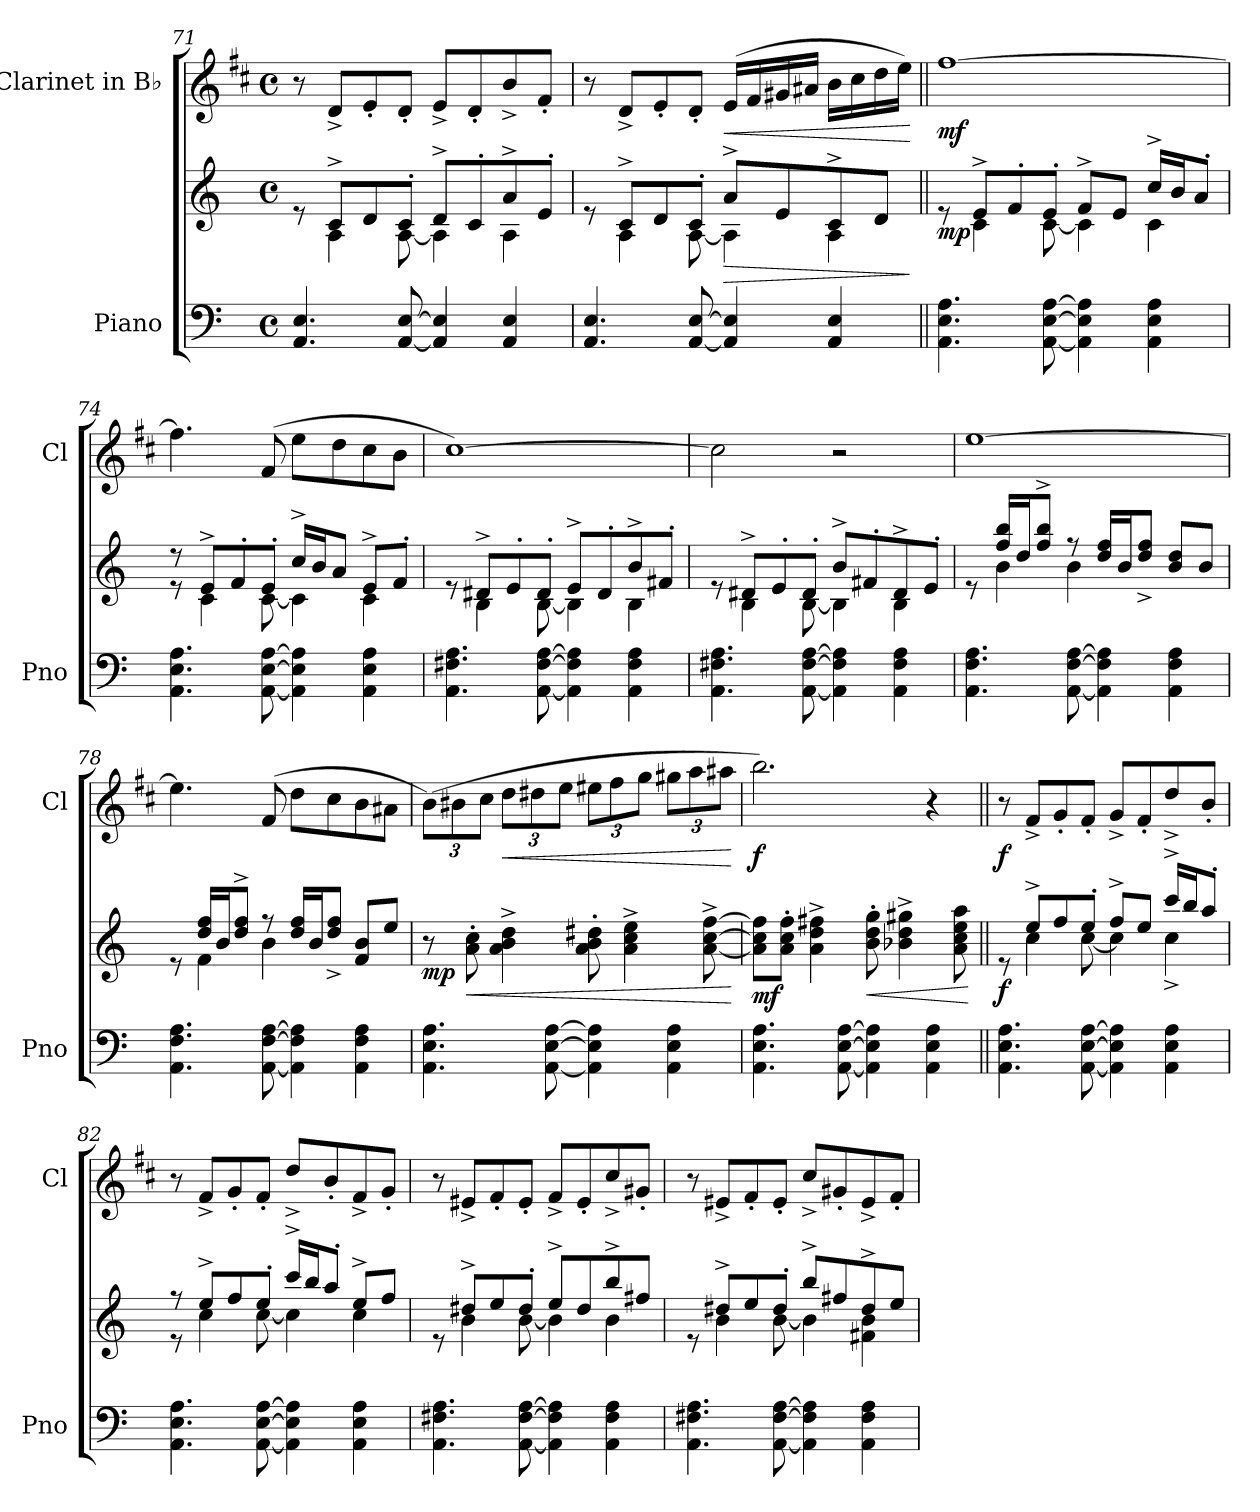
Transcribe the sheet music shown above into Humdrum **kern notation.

**kern	**kern	**dynam	**kern	**dynam
*part2	*part2	*part2	*part1	*part1
*staff3	*staff2	*staff2/3	*staff1	*staff1
*I"Piano	*	*	*I"Clarinet in B♭	*
*I'Pno	*	*	*I'Cl	*
*clefF4	*clefG2	*	*clefG2	*
*	*	*	*ITrd1c2	*
*k[]	*k[]	*	*k[]	*
*M4/4	*M4/4	*	*M4/4	*
*met(c)	*met(c)	*	*met(c)	*
=71	=71	=71	=71	=71
*	*^	*	*	*
4.AA/ 4.E/	8re	8ryy	.	8r	.
.	8c^/L	4A\	.	8c^/L	.
.	8d/	.	.	8d'/	.
[8AA/ [8E/	8c'/J	[8A\	.	8c'/J	.
4AA/] 4E/]	8d^/L	4A\]	.	8d^/L	.
.	8c'/	.	.	8c'/	.
4AA/ 4E/	8a^/	4A\	.	8a^/	.
.	8e'/J	.	.	8e'/J	.
!!LO:LB:g=z
=72	=72	=72	=72	=72	=72
4.AA/ 4.E/	8re	8ryy	.	8r	.
.	8c^/L	4A\	.	8c^/L	.
.	8d/	.	.	8d'/	.
[8AA/ [8E/	8c'/J	[8A\	.	8c'/J	.
!	!	!	!LO:HP:b	!	!LO:HP:b
4AA/] 4E/]	8a^/L	4A\]	>	(>16d/LL	<
.	.	.	.	16e/	.
.	8e/	.	.	16f#X/	.
.	.	.	.	16g#X/JJ	.
4AA/ 4E/	8c^/	4A\	.	16a\LL	.
.	.	.	.	16b\	.
.	8d/J	.	.	16cc\	.
.	.	.	.	16dd\JJ)	.
*	*v	*v	*	*	*
.	.	]	.	[
=73||	=73||	=73||	=73||	=73||
*	*^	*	*	*
!	!	!	!LO:DY:b	!	!LO:DY:b
4.AA\ 4.E\ 4.A\	8re	8ryy	mp	[1ee	mf
.	8e^/L	4c\	.	.	.
.	8f'/	.	.	.	.
[8AA\ [8E\ [8A\	8e'/J	[8c\	.	.	.
4AA\] 4E\] 4A\]	8f^/L	4c\]	.	.	.
.	8e/J	.	.	.	.
4AA\ 4E\ 4A\	16cc^/LL	4c\	.	.	.
.	16b/J	.	.	.	.
.	8a'/J	.	.	.	.
=74	=74	=74	=74	=74	=74
4.AA\ 4.E\ 4.A\	8r	8re	.	4.ee\]	.
.	8e^/L	4c\	.	.	.
.	8f'/	.	.	.	.
[8AA\ [8E\ [8A\	8e'/J	[8c\	.	(8e/	.
4AA\] 4E\] 4A\]	16cc^/LL	4c\]	.	8dd\L	.
.	16b/J	.	.	.	.
.	8a/J	.	.	8cc\	.
4AA\ 4E\ 4A\	8e^/L	4c\	.	8b\	.
.	8f'/J	.	.	8a\J	.
=75	=75	=75	=75	=75	=75
4.AA\ 4.F#X\ 4.A\	8re	8ryy	.	[1b)	.
.	8d#X^/L	4B\	.	.	.
.	8e'/	.	.	.	.
[8AA\ [8F#\ [8A\	8d#'/J	[8B\	.	.	.
4AA\] 4F#\] 4A\]	8e^/L	4B\]	.	.	.
.	8d#'/	.	.	.	.
4AA\ 4F#\ 4A\	8b^/	4B\	.	.	.
.	8f#X'/J	.	.	.	.
!!LO:LB:g=z
=76	=76	=76	=76	=76	=76
4.AA\ 4.F#X\ 4.A\	8re	8ryy	.	2b\]	.
.	8d#X^/L	4B\	.	.	.
.	8e'/	.	.	.	.
[8AA\ [8F#\ [8A\	8d#'/J	[8B\	.	.	.
4AA\] 4F#\] 4A\]	8b^/L	4B\]	.	2r	.
.	8f#X'/	.	.	.	.
4AA\ 4F#\ 4A\	8d#^/	4B\	.	.	.
.	8e'/J	.	.	.	.
=77	=77	=77	=77	=77	=77
4.AA\ 4.F\ 4.A\	8re	8ryy	.	[1dd	.
.	16ff/ 16bb/LL	4b\	.	.	.
.	16dd/J	.	.	.	.
.	8ff/^ 8bb/^J	.	.	.	.
[8AA\ [8F\ [8A\	8r	4b\	.	.	.
4AA\] 4F\] 4A\]	16dd/ 16ff/LL	.	.	.	.
.	16b/J	.	.	.	.
.	8dd/^ 8ff/^J	4.ryy	.	.	.
4AA\ 4F\ 4A\	8b/ 8dd/L	.	.	.	.
.	8b/J	.	.	.	.
=78	=78	=78	=78	=78	=78
4.AA\ 4.F\ 4.A\	8re	8ryy	.	4.dd\]	.
.	16dd/ 16ff/LL	4f\	.	.	.
.	16b/J	.	.	.	.
.	8dd/^ 8ff/^J	.	.	.	.
[8AA\ [8F\ [8A\	8r	4b\	.	(8e/	.
4AA\] 4F\] 4A\]	16dd/ 16ff/LL	.	.	8cc\L	.
.	16b/J	.	.	.	.
.	8dd/^ 8ff/^J	4.ryy	.	8b\	.
4AA\ 4F\ 4A\	8f/ 8b/L	.	.	8a\	.
.	8ee/J	.	.	8g#X\J	.
*	*v	*v	*	*	*
=79	=79	=79	=79	=79
*	*	*	*Xbrackettup	*
!	!	!LO:DY:b	!	!
4.AA\ 4.E\ 4.A\	8r	mp	(>12a\L)	.
.	.	.	12a#X\	.
!	!	!LO:HP:b	!	!
.	8a\' 8cc\'	<	.	.
.	.	.	12b\J	.
!	!	!	!	!LO:HP:b
.	4a\^ 4b\^ 4dd\^	.	12cc\L	<
.	.	.	12cc#X\	.
[8AA\ [8E\ [8A\	.	.	.	.
.	.	.	12dd\J	.
4AA\] 4E\] 4A\]	8a\' 8b\' 8dd#X\'	.	12dd#X\L	.
.	.	.	12ee\	.
.	4a\^ 4cc\^ 4ee\^	.	.	.
.	.	.	12ff\J	.
4AA\ 4E\ 4A\	.	.	12ff#X\L	.
.	.	.	12gg\	.
.	[8a\^ [8cc\^ [8ff\^	.	.	.
.	.	.	12gg#X\J	.
.	.	[	.	[
!!LO:LB:g=z
=80	=80	=80	=80	=80
!	!	!LO:DY:b	!	!LO:DY:b
4.AA\ 4.E\ 4.A\	8a\] 8cc\] 8ff\]L	mf	2.aa\)	f
.	8a\' 8cc\' 8ff\'J	.	.	.
.	4a\^ 4dd\^ 4ff#X\^	.	.	.
[8AA\ [8E\ [8A\	.	.	.	.
!	!	!LO:HP:b	!	!
4AA\] 4E\] 4A\]	8b\' 8dd\' 8gg\'	<	.	.
.	4b-X\^ 4dd\^ 4gg#X\^	.	.	.
4AA\ 4E\ 4A\	.	.	4r	.
.	8a\ 8cc\ 8ee\ 8aa\	.	.	.
.	.	[	.	.
=81||	=81||	=81||	=81||	=81||
*	*^	*	*	*
!	!	!	!LO:DY:b	!	!LO:DY:b
4.AA\ 4.E\ 4.A\	8re	8ryy	f	8r	f
.	8ee^/L	4cc\	.	8e^/L	.
.	8ff/	.	.	8f'/	.
[8AA\ [8E\ [8A\	8ee'/J	[8cc\	.	8e'/J	.
4AA\] 4E\] 4A\]	8ff^/L	4cc\]	.	8f^/L	.
.	8ee/J	.	.	8e'/	.
4AA\ 4E\ 4A\	16ccc^/LL	4cc^\	.	8cc^/	.
.	16bb/J	.	.	.	.
.	8aa'/J	.	.	8a'/J	.
=82	=82	=82	=82	=82	=82
4.AA\ 4.E\ 4.A\	8r	8re	.	8r	.
.	8ee^/L	4cc\	.	8e^/L	.
.	8ff/	.	.	8f'/	.
[8AA\ [8E\ [8A\	8ee'/J	[8cc\	.	8e'/J	.
4AA\] 4E\] 4A\]	16ccc^/LL	4cc\]	.	8cc^/L	.
.	16bb/J	.	.	.	.
.	8aa'/J	.	.	8a'/	.
4AA\ 4E\ 4A\	8ee^/L	4cc\	.	8e^/	.
.	8ff/J	.	.	8f'/J	.
=83	=83	=83	=83	=83	=83
4.AA\ 4.F#X\ 4.A\	8re	8ryy	.	8r	.
.	8dd#X^/L	4b\	.	8d#X^/L	.
.	8ee/	.	.	8e'/	.
[8AA\ [8F#\ [8A\	8dd#'/J	[8b\	.	8d#'/J	.
4AA\] 4F#\] 4A\]	8ee^/L	4b\]	.	8e^/L	.
.	8dd#/	.	.	8d#'/	.
4AA\ 4F#\ 4A\	8bb^/	4b\	.	8b^/	.
.	8ff#X/J	.	.	8f#X'/J	.
!!LO:PB:g=z
=84	=84	=84	=84	=84	=84
4.AA\ 4.F#X\ 4.A\	8re	8ryy	.	8r	.
.	8dd#X^/L	4b\	.	8d#X^/L	.
.	8ee/	.	.	8e'/	.
[8AA\ [8F#\ [8A\	8dd#'/J	[8b\	.	8d#'/J	.
4AA\] 4F#\] 4A\]	8bb^/L	4b\]	.	8b^/L	.
.	8ff#X/	.	.	8f#X'/	.
4AA\ 4F#\ 4A\	8dd#^/	4f#X\ 4b\	.	8d#^/	.
.	8ee/J	.	.	8e'/J	.
*	*v	*v	*	*	*
=	=	=	=	=
*-	*-	*-	*-	*-
